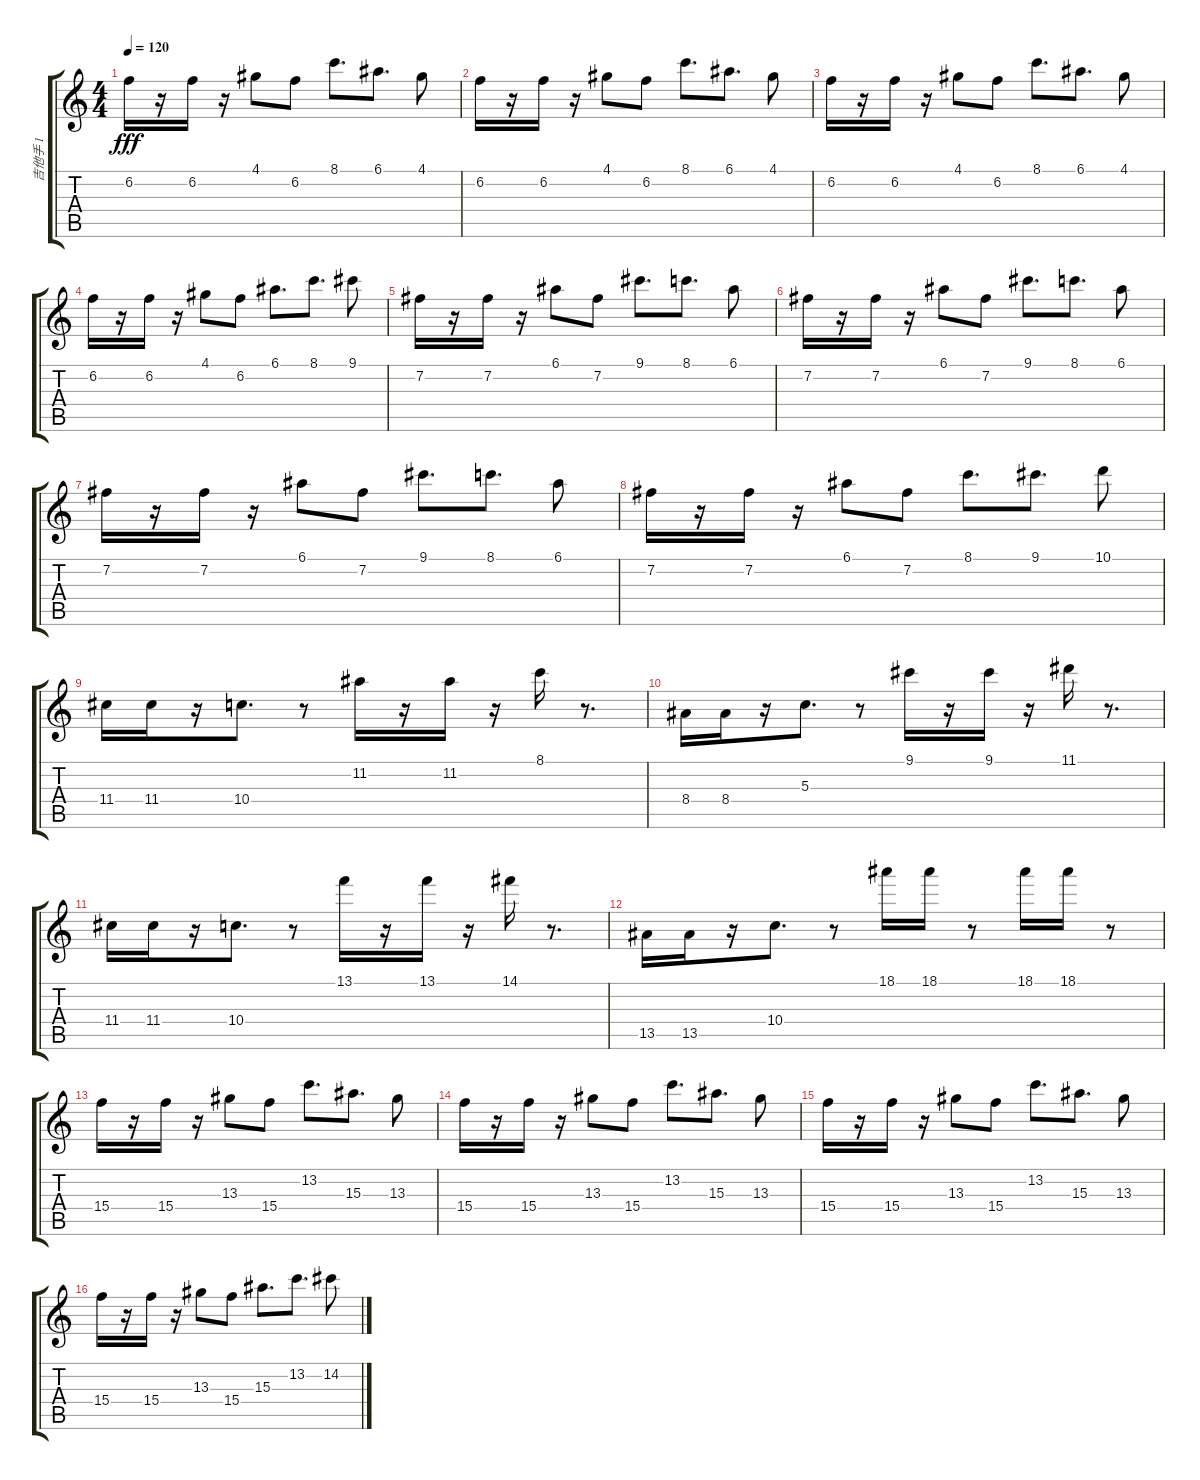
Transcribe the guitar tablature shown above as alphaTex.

\track ("吉他手 1" "吉他手 1") {instrument distortionguitar}
\staff {score tabs}
\tuning (E4 B3 G3 D3 A2 E2) {hide}
\ts (4 4)
\tempo 120
\clef g2
\ks c
6.2.16{txt "" dy fff instrument distortionguitar} r.16 6.2.16 r.16 4.1.8 6.2.8 8.1.8{d} 6.1.8{d} 4.1.8 |
6.2.16 r.16 6.2.16 r.16 4.1.8 6.2.8 8.1.8{d} 6.1.8{d} 4.1.8 |
6.2.16 r.16 6.2.16 r.16 4.1.8 6.2.8 8.1.8{d} 6.1.8{d} 4.1.8 |
6.2.16 r.16 6.2.16 r.16 4.1.8 6.2.8 6.1.8{d} 8.1.8{d} 9.1.8 |
7.2.16 r.16 7.2.16 r.16 6.1.8 7.2.8 9.1.8{d} 8.1.8{d} 6.1.8 |
7.2.16 r.16 7.2.16 r.16 6.1.8 7.2.8 9.1.8{d} 8.1.8{d} 6.1.8 |
7.2.16 r.16 7.2.16 r.16 6.1.8 7.2.8 9.1.8{d} 8.1.8{d} 6.1.8 |
7.2.16 r.16 7.2.16 r.16 6.1.8 7.2.8 8.1.8{d} 9.1.8{d} 10.1.8 |
11.4.16 11.4.16 r.16 10.4.8{d} r.8 11.2.16 r.16 11.2.16 r.16 8.1.16 r.8{d} |
8.4.16 8.4.16 r.16 5.3.8{d} r.8 9.1.16 r.16 9.1.16 r.16 11.1.16 r.8{d} |
11.4.16 11.4.16 r.16 10.4.8{d} r.8 13.1.16 r.16 13.1.16 r.16 14.1.16 r.8{d} |
13.5.16 13.5.16 r.16 10.4.8{d} r.8 18.1.16 18.1.16 r.8 18.1.16 18.1.16 r.8 |
15.4.16 r.16 15.4.16 r.16 13.3.8 15.4.8 13.2.8{d} 15.3.8{d} 13.3.8 |
15.4.16 r.16 15.4.16 r.16 13.3.8 15.4.8 13.2.8{d} 15.3.8{d} 13.3.8 |
15.4.16 r.16 15.4.16 r.16 13.3.8 15.4.8 13.2.8{d} 15.3.8{d} 13.3.8 |
15.4.16 r.16 15.4.16 r.16 13.3.8 15.4.8 15.3.8{d} 13.2.8{d} 14.2.8
